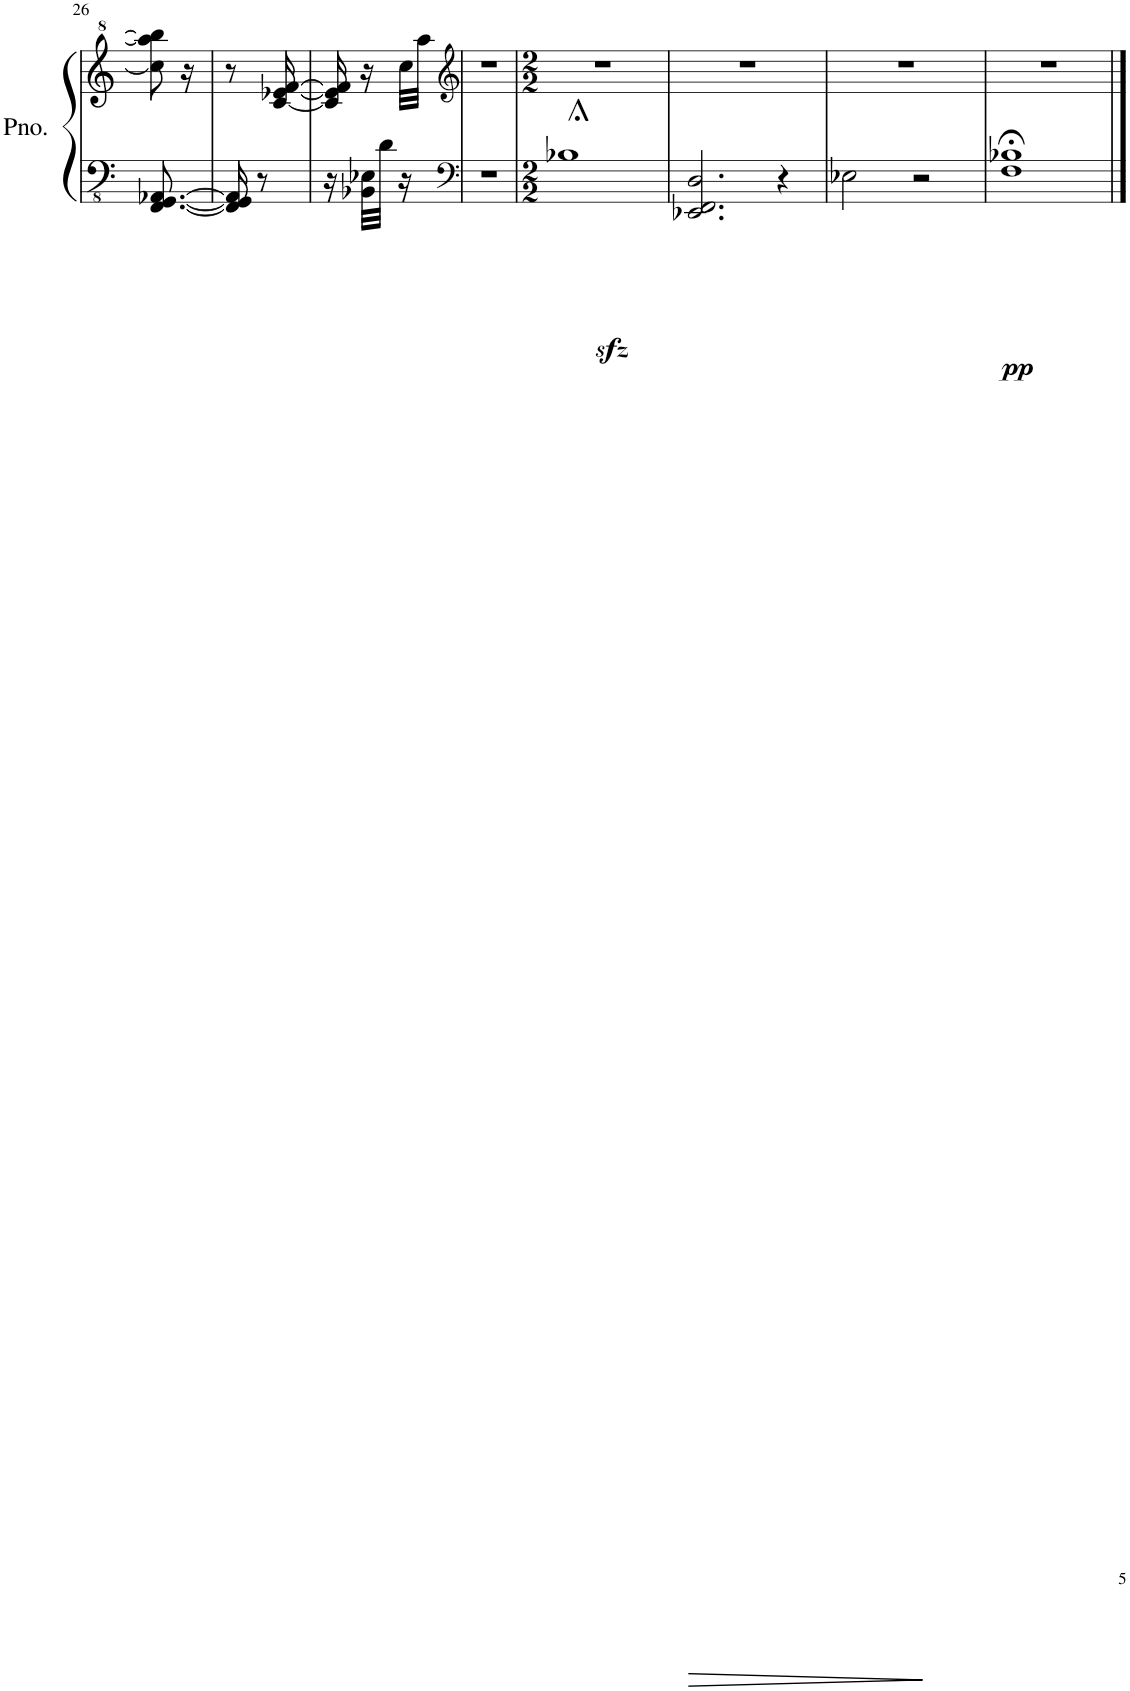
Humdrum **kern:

**kern	**kern	**dynam
*part1	*part1	*part1
*staff2	*staff1	*staff1/2
*I"Piano	*	*
*I'Pno.	*	*
!!LO:PB:g=z
*clefFv4	*clefG^2	*
*k[]	*k[]	*
*M3/16	*M3/16	*
=26	=26	=26
[8.FFF/ [8.GGG/ [8.AAA-X/	8ccc\] 8aaa\] 8bbb-\]	.
.	16r	.
=27	=27	=27
16FFF/] 16GGG/] 16AAA-/]	8r	.
8r	.	.
.	[16cc/ [16ee-X/ [16ff/	.
=28	=28	=28
16r	16cc/] 16ee-/] 16ff/]	.
32BBB-X\ 32EE-X\LLL	16r	.
32D\JJJ	.	.
16r	32ccc\LLL	.
.	32aaa\JJJ	.
=29	=29	=29
*clefF4	*clefG2	*
8.r	8.r	.
=30	=30	=30
*M2/2	*M2/2	*
1B-Xzz<;<	1r	.
=31	=31	=31
2.EE-X/ 2.FF/ 2.D/	1r	.
4r	.	.
=32	=32	=32
2E-X\	1r	.
2r	.	.
=33	=33	=33
!	!	!LO:DY:b=2
1F;< 1B-X;<	1r	pp
==	==	==
*-	*-	*-
